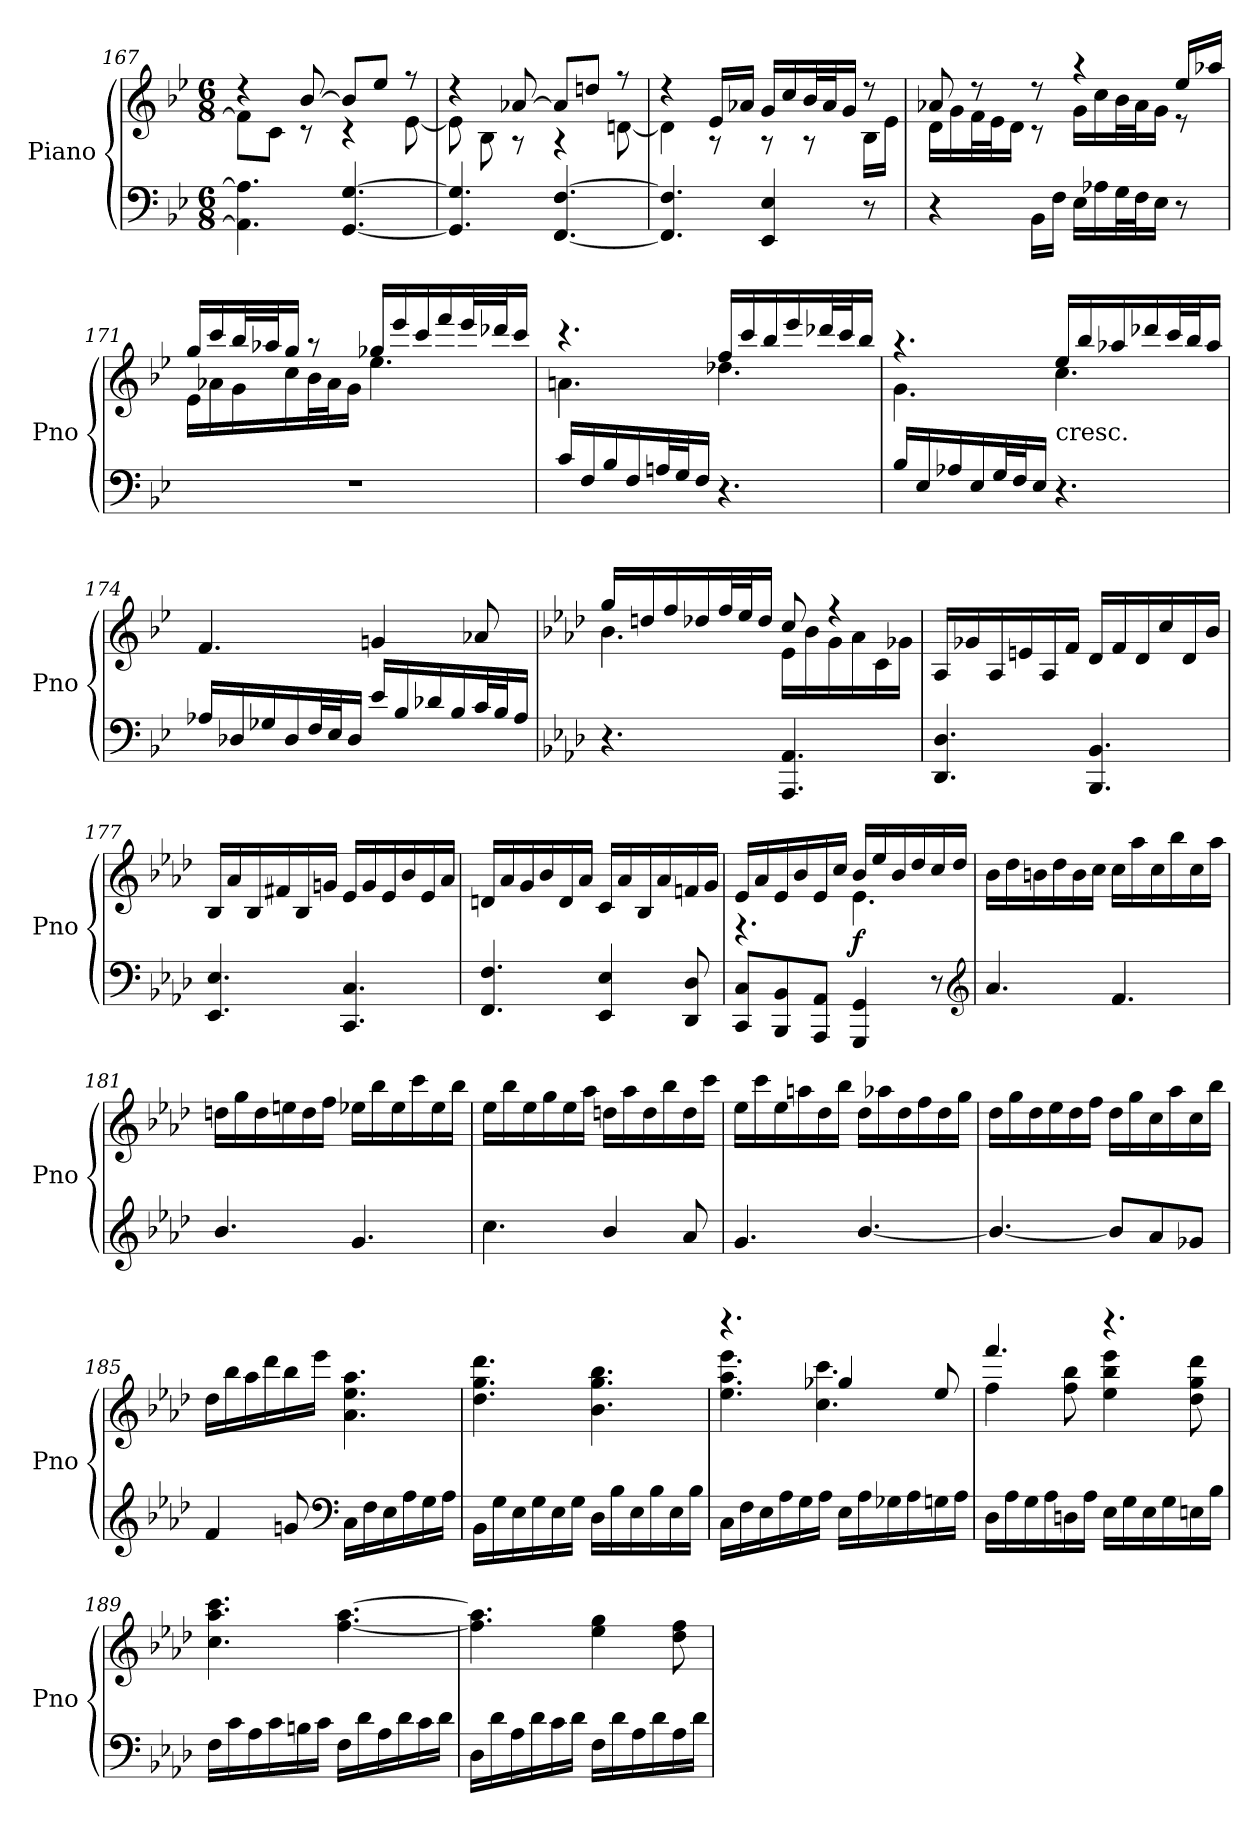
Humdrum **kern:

**kern	**kern	**dynam
*part1	*part1	*part1
*staff2	*staff1	*staff1/2
*I"Piano	*	*
*I'Pno	*	*
*clefF4	*clefG2	*
*k[b-e-]	*k[b-e-]	*
*M6/8	*M6/8	*
=167	=167	=167
*	*^	*
4.AA-]\ 4.A-]\	4r	8f\L]	.
.	.	8c\J	.
.	[8b-/	8r	.
[4.GG/ [4.G/	8b-/L]	4r	.
.	8ee-/J	.	.
.	8r	[8e-\	.
=168	=168	=168	=168
4.GG]/ 4.G]/	4r	8e-\]	.
.	.	8B-\	.
.	[8a-X/	8r	.
[4.FF/ [4.F/	8a-/L]	4r	.
.	8ddn/J	.	.
.	8r	[8dn\	.
=169	=169	=169	=169
4.FF]/ 4.F]/	4r	4d\]	.
.	16e-/LL	8r	.
.	16a-X/JJ	.	.
4EE-/ 4E-/	16g/LL	8r	.
.	16cc/	.	.
.	32b-/L	8r	.
.	32a-/J	.	.
.	16g/JJ	.	.
8r	8r	16B-\LL	.
.	.	16e-\JJ	.
=170	=170	=170	=170
4r	8a-X/	16d\LL	.
.	.	16g\	.
.	8r	32f\L	.
.	.	32e-\J	.
.	.	16d\JJ	.
16BB-\LL	8r	8r	.
16F\JJ	.	.	.
16E-\LL	4r	16g\LL	.
16A-X\	.	16cc\	.
32G\L	.	32b-\L	.
32F\J	.	32a-\J	.
16E-\JJ	.	16g\JJ	.
8r	16ee-/LL	8r	.
.	16aa-X/JJ	.	.
=171	=171	=171	=171
2.r	16gg/LL	16e-\LL	.
.	16ccc/	16a-X\	.
.	32bb-/L	16g\	.
.	32aa-X/J	.	.
.	16gg/JJ	16cc\	.
.	8r	32b-\L	.
.	.	32a-\J	.
.	.	16g\JJ	.
.	16gg-X/LL	4.ee-\	.
.	16eee-/	.	.
.	16ccc/	.	.
.	16fff/	.	.
.	32eee-/L	.	.
.	32ddd-X/J	.	.
.	16ccc/JJ	.	.
=172	=172	=172	=172
16c/LL	4.r	4.an\	.
16F/	.	.	.
16B-/	.	.	.
16F/	.	.	.
32An/L	.	.	.
32G/J	.	.	.
16F/JJ	.	.	.
4.r	16ff/LL	4.dd-X\	.
.	16ccc/	.	.
.	16bb-/	.	.
.	16eee-/	.	.
.	32ddd-X/L	.	.
.	32ccc/J	.	.
.	16bb-/JJ	.	.
=173	=173	=173	=173
16B-/LL	4.r	4.g\	.
16E-/	.	.	.
16A-X/	.	.	.
16E-/	.	.	.
32G/L	.	.	.
32F/J	.	.	.
16E-/JJ	.	.	.
!	!LO:TX:c:t=cresc.	!	!
4.r	16ee-/LL	4.cc\	.
.	16bb-/	.	.
.	16aa-X/	.	.
.	16ddd-X/	.	.
.	32ccc/L	.	.
.	32bb-/J	.	.
.	16aa-/JJ	.	.
*	*v	*v	*
=174	=174	=174
16A-X/LL	4.f/	.
16D-X/	.	.
16G-X/	.	.
16D-/	.	.
32F/L	.	.
32E-/J	.	.
16D-/JJ	.	.
16e-/LL	4gn/	.
16B-/	.	.
16d-X/	.	.
16B-/	.	.
32c/L	8a-X/	.
32B-/J	.	.
16A-/JJ	.	.
=175	=175	=175
*k[b-e-a-d-]	*k[b-e-a-d-]	*
*	*MM60	*
*	*^	*
4.r	16gg/LL	4.b-\	.
.	16ddn/	.	.
.	16ff/	.	.
.	16dd-X/	.	.
.	32ff/L	.	.
.	32ee-/J	.	.
.	16dd-/JJ	.	.
4.AAA-/ 4.AA-/	8cc/	16e-\LL	.
.	.	16b-\	.
.	4r	16g\	.
.	.	16a-\	.
.	.	16c\	.
.	.	16g-X\JJ	.
*	*v	*v	*
=176	=176	=176
4.DD-/ 4.D-/	16A-/LL	.
.	16g-X/	.
.	16A-/	.
.	16en/	.
.	16A-/	.
.	16f/JJ	.
4.BBB-/ 4.BB-/	16d-/LL	.
.	16f/	.
.	16d-/	.
.	16cc/	.
.	16d-/	.
.	16b-/JJ	.
=177	=177	=177
4.EE-/ 4.E-/	16B-/LL	.
.	16a-/	.
.	16B-/	.
.	16f#X/	.
.	16B-/	.
.	16gn/JJ	.
4.CC/ 4.C/	16e-/LL	.
.	16g/	.
.	16e-/	.
.	16b-/	.
.	16e-/	.
.	16a-/JJ	.
=178	=178	=178
4.FF/ 4.F/	16dn/LL	.
.	16a-/	.
.	16g/	.
.	16b-/	.
.	16d/	.
.	16a-/JJ	.
4EE-/ 4E-/	16c/LL	.
.	16a-/	.
.	16B-/	.
.	16a-/	.
8DD-/ 8D-/	16fn/	.
.	16g/JJ	.
=179	=179	=179
*	*^	*
8CC/ 8C/L	16e-/LL	4.r	.
.	16a-/	.	.
8BBB-/ 8BB-/	16e-/	.	.
.	16b-/	.	.
8AAA-/ 8AA-/J	16e-/	.	.
.	16cc/JJ	.	.
4GGG/ 4GG/	16b-/LL	4.e-\	f
.	16ee-/	.	.
.	16b-/	.	.
.	16dd-/	.	.
8r	16cc/	.	.
.	16dd-/JJ	.	.
*	*v	*v	*
*clefG2	*	*
=180	=180	=180
4.a-/	16b-\LL	.
.	16dd-\	.
.	16bn\	.
.	16dd-\	.
.	16b\	.
.	16cc\JJ	.
4.f/	16cc\LL	.
.	16aa-\	.
.	16cc\	.
.	16bb-\	.
.	16cc\	.
.	16aa-\JJ	.
=181	=181	=181
4.b-/	16ddn\LL	.
.	16gg\	.
.	16dd\	.
.	16een\	.
.	16dd\	.
.	16ff\JJ	.
4.g/	16ee-X\LL	.
.	16bb-\	.
.	16ee-\	.
.	16ccc\	.
.	16ee-\	.
.	16bb-\JJ	.
=182	=182	=182
4.cc\	16ee-\LL	.
.	16bb-\	.
.	16ee-\	.
.	16gg\	.
.	16ee-\	.
.	16aa-\JJ	.
4b-/	16ddn\LL	.
.	16aa-\	.
.	16dd\	.
.	16bb-\	.
8a-/	16dd\	.
.	16ccc\JJ	.
=183	=183	=183
4.g/	16ee-\LL	.
.	16ccc\	.
.	16ee-\	.
.	16aan\	.
.	16dd-\	.
.	16bb-\JJ	.
[4.b-/	16dd-\LL	.
.	16aa-X\	.
.	16dd-\	.
.	16ff\	.
.	16dd-\	.
.	16gg\JJ	.
=184	=184	=184
4.b-/_	16dd-\LL	.
.	16gg\	.
.	16dd-\	.
.	16ee-\	.
.	16dd-\	.
.	16ff\JJ	.
8b-/L]	16dd-\LL	.
.	16gg\	.
8a-/	16cc\	.
.	16aa-\	.
8g-X/J	16cc\	.
.	16bb-\JJ	.
=185	=185	=185
4f/	16dd-\LL	.
.	16bb-\	.
.	16aa-\	.
.	16ddd-\	.
8gn/	16bb-\	.
.	16eee-\JJ	.
*clefF4	*	*
16C\LL	4.a-\ 4.ee-\ 4.aa-\	.
16F\	.	.
16E-\	.	.
16A-\	.	.
16G\	.	.
16A-\JJ	.	.
=186	=186	=186
16BB-\LL	4.dd-\ 4.gg\ 4.ddd-\	.
16G\	.	.
16E-\	.	.
16G\	.	.
16E-\	.	.
16G\JJ	.	.
16D-\LL	4.b-\ 4.gg\ 4.bb-\	.
16B-\	.	.
16E-\	.	.
16B-\	.	.
16E-\	.	.
16B-\JJ	.	.
=187	=187	=187
*	*^	*
16C\LL	4.r	4.ee-\ 4.aa-\ 4.eee-\	.
16F\	.	.	.
16E-\	.	.	.
16A-\	.	.	.
16G\	.	.	.
16A-\JJ	.	.	.
16E-\LL	4gg-X/	4.cc\ 4.ccc\	.
16A-\	.	.	.
16G-X\	.	.	.
16A-\	.	.	.
16Gn\	8ee-/	.	.
16A-\JJ	.	.	.
=188	=188	=188	=188
16D-\LL	4.fff/	4ff\	.
16A-\	.	.	.
16G\	.	.	.
16A-\	.	.	.
16Dn\	.	8ff\ 8bb-\	.
16A-\JJ	.	.	.
16E-\LL	4.r	4ee-\ 4bb-\ 4eee-\	.
16G\	.	.	.
16E-\	.	.	.
16G\	.	.	.
16En\	.	8dd-\ 8gg\ 8ddd-\	.
16B-\JJ	.	.	.
*	*v	*v	*
=189	=189	=189
16F\LL	4.cc\ 4.aa-\ 4.ccc\	.
16c\	.	.
16A-\	.	.
16c\	.	.
16Bn\	.	.
16c\JJ	.	.
16F\LL	[4.ff\ [4.aa-\	.
16d-\	.	.
16A-\	.	.
16d-\	.	.
16c\	.	.
16d-\JJ	.	.
=190	=190	=190
16D-\LL	4.ff]\ 4.aa-]\	.
16d-\	.	.
16A-\	.	.
16d-\	.	.
16c\	.	.
16d-\JJ	.	.
16F\LL	4ee-\ 4gg\	.
16d-\	.	.
16A-\	.	.
16d-\	.	.
16A-\	8dd-\ 8ff\	.
16d-\JJ	.	.
=	=	=
*-	*-	*-
